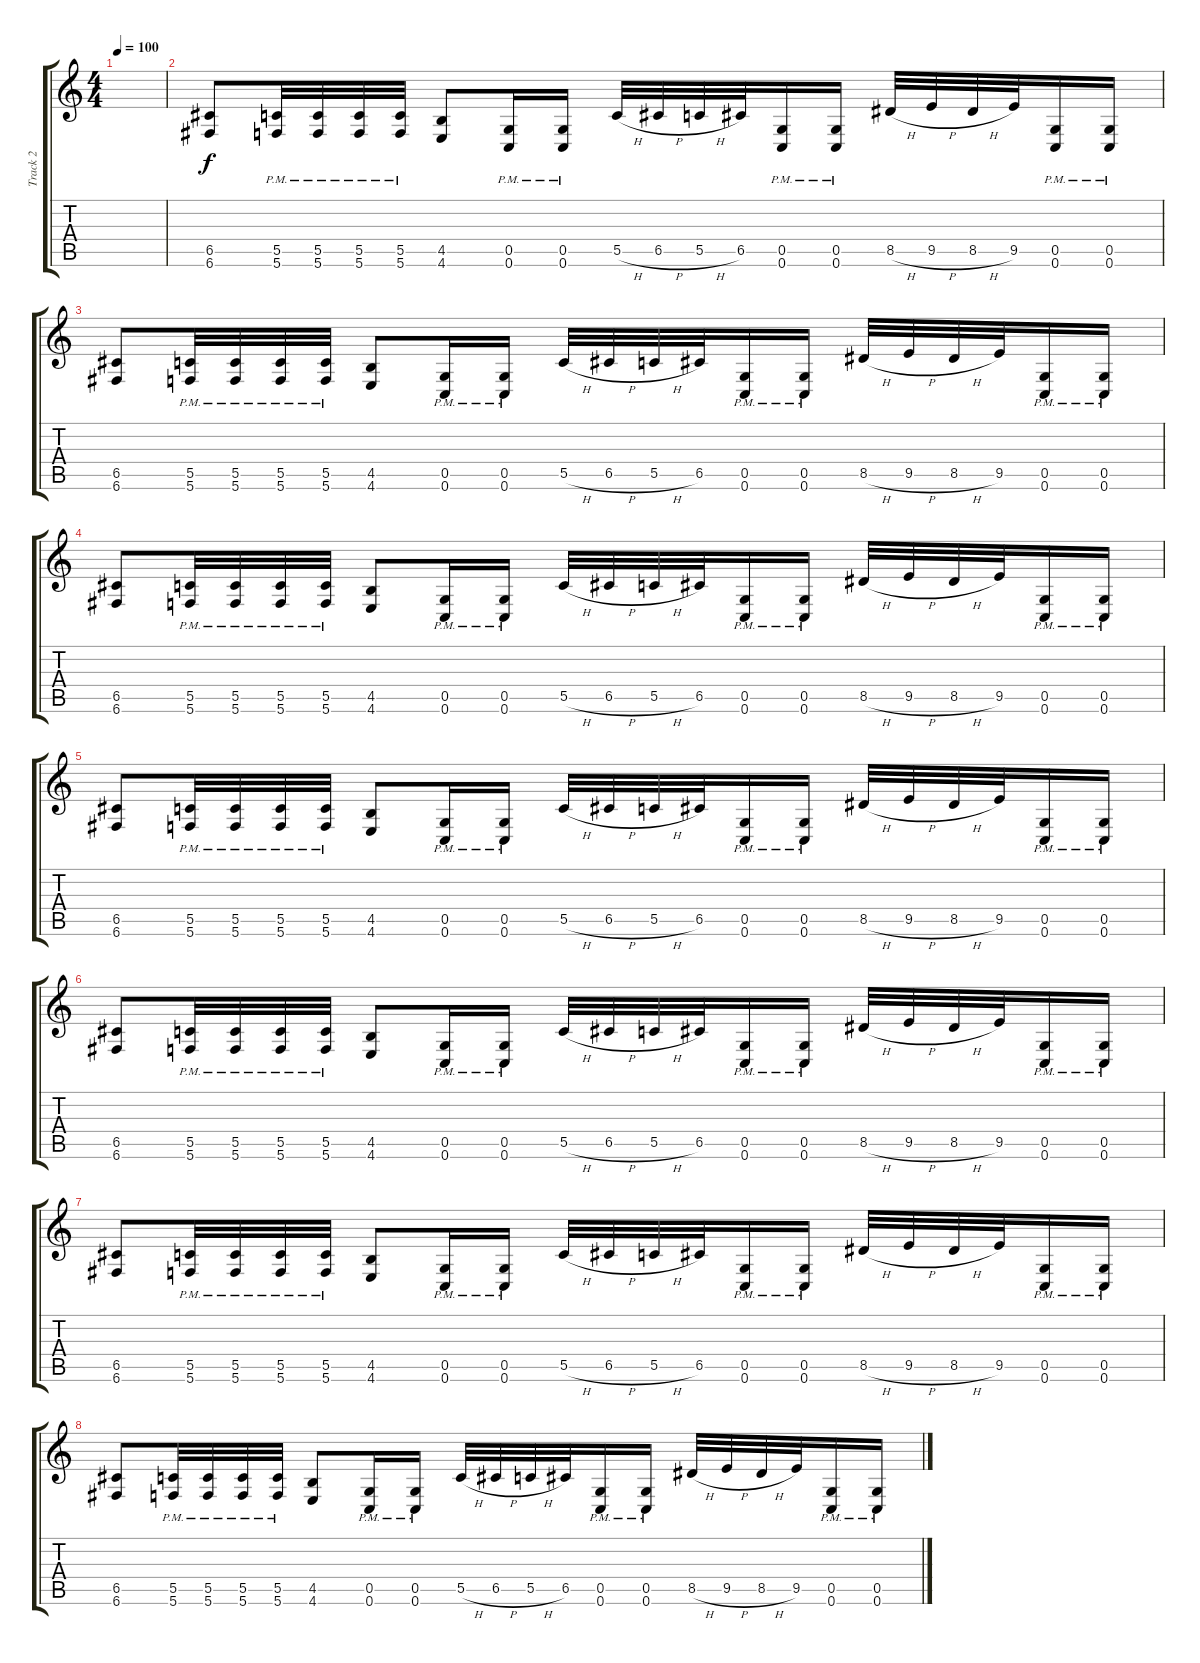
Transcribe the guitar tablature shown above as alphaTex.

\track ("Track 2" "Track 2") {instrument distortionguitar}
\staff {score tabs}
\tuning (D4 A3 F3 C3 G2 C2) {hide}
\ts (4 4)
\tempo 100
\clef g2
\ks c
|
(6.5 6.6).8 (5.5{pm} 5.6{pm}).32 (5.5{pm} 5.6{pm}).32 (5.5{pm} 5.6{pm}).32 (5.5{pm} 5.6{pm}).32 (4.5 4.6).8 (0.5{pm} 0.6{pm}).16 (0.5{pm} 0.6{pm}).16 5.5{h}.32 6.5{h}.32 5.5{h}.32 6.5.32 (0.5{pm} 0.6{pm}).16 (0.5{pm} 0.6{pm}).16 8.5{h}.32 9.5{h}.32 8.5{h}.32 9.5.32 (0.5{pm} 0.6{pm}).16 (0.5{pm} 0.6{pm}).16 |
(6.5 6.6).8 (5.5{pm} 5.6{pm}).32 (5.5{pm} 5.6{pm}).32 (5.5{pm} 5.6{pm}).32 (5.5{pm} 5.6{pm}).32 (4.5 4.6).8 (0.5{pm} 0.6{pm}).16 (0.5{pm} 0.6{pm}).16 5.5{h}.32 6.5{h}.32 5.5{h}.32 6.5.32 (0.5{pm} 0.6{pm}).16 (0.5{pm} 0.6{pm}).16 8.5{h}.32 9.5{h}.32 8.5{h}.32 9.5.32 (0.5{pm} 0.6{pm}).16 (0.5{pm} 0.6{pm}).16 |
(6.5 6.6).8 (5.5{pm} 5.6{pm}).32 (5.5{pm} 5.6{pm}).32 (5.5{pm} 5.6{pm}).32 (5.5{pm} 5.6{pm}).32 (4.5 4.6).8 (0.5{pm} 0.6{pm}).16 (0.5{pm} 0.6{pm}).16 5.5{h}.32 6.5{h}.32 5.5{h}.32 6.5.32 (0.5{pm} 0.6{pm}).16 (0.5{pm} 0.6{pm}).16 8.5{h}.32 9.5{h}.32 8.5{h}.32 9.5.32 (0.5{pm} 0.6{pm}).16 (0.5{pm} 0.6{pm}).16 |
(6.5 6.6).8 (5.5{pm} 5.6{pm}).32 (5.5{pm} 5.6{pm}).32 (5.5{pm} 5.6{pm}).32 (5.5{pm} 5.6{pm}).32 (4.5 4.6).8 (0.5{pm} 0.6{pm}).16 (0.5{pm} 0.6{pm}).16 5.5{h}.32 6.5{h}.32 5.5{h}.32 6.5.32 (0.5{pm} 0.6{pm}).16 (0.5{pm} 0.6{pm}).16 8.5{h}.32 9.5{h}.32 8.5{h}.32 9.5.32 (0.5{pm} 0.6{pm}).16 (0.5{pm} 0.6{pm}).16 |
(6.5 6.6).8 (5.5{pm} 5.6{pm}).32 (5.5{pm} 5.6{pm}).32 (5.5{pm} 5.6{pm}).32 (5.5{pm} 5.6{pm}).32 (4.5 4.6).8 (0.5{pm} 0.6{pm}).16 (0.5{pm} 0.6{pm}).16 5.5{h}.32 6.5{h}.32 5.5{h}.32 6.5.32 (0.5{pm} 0.6{pm}).16 (0.5{pm} 0.6{pm}).16 8.5{h}.32 9.5{h}.32 8.5{h}.32 9.5.32 (0.5{pm} 0.6{pm}).16 (0.5{pm} 0.6{pm}).16 |
(6.5 6.6).8 (5.5{pm} 5.6{pm}).32 (5.5{pm} 5.6{pm}).32 (5.5{pm} 5.6{pm}).32 (5.5{pm} 5.6{pm}).32 (4.5 4.6).8 (0.5{pm} 0.6{pm}).16 (0.5{pm} 0.6{pm}).16 5.5{h}.32 6.5{h}.32 5.5{h}.32 6.5.32 (0.5{pm} 0.6{pm}).16 (0.5{pm} 0.6{pm}).16 8.5{h}.32 9.5{h}.32 8.5{h}.32 9.5.32 (0.5{pm} 0.6{pm}).16 (0.5{pm} 0.6{pm}).16 |
(6.5 6.6).8 (5.5{pm} 5.6{pm}).32 (5.5{pm} 5.6{pm}).32 (5.5{pm} 5.6{pm}).32 (5.5{pm} 5.6{pm}).32 (4.5 4.6).8 (0.5{pm} 0.6{pm}).16 (0.5{pm} 0.6{pm}).16 5.5{h}.32 6.5{h}.32 5.5{h}.32 6.5.32 (0.5{pm} 0.6{pm}).16 (0.5{pm} 0.6{pm}).16 8.5{h}.32 9.5{h}.32 8.5{h}.32 9.5.32 (0.5{pm} 0.6{pm}).16 (0.5{pm} 0.6{pm}).16
